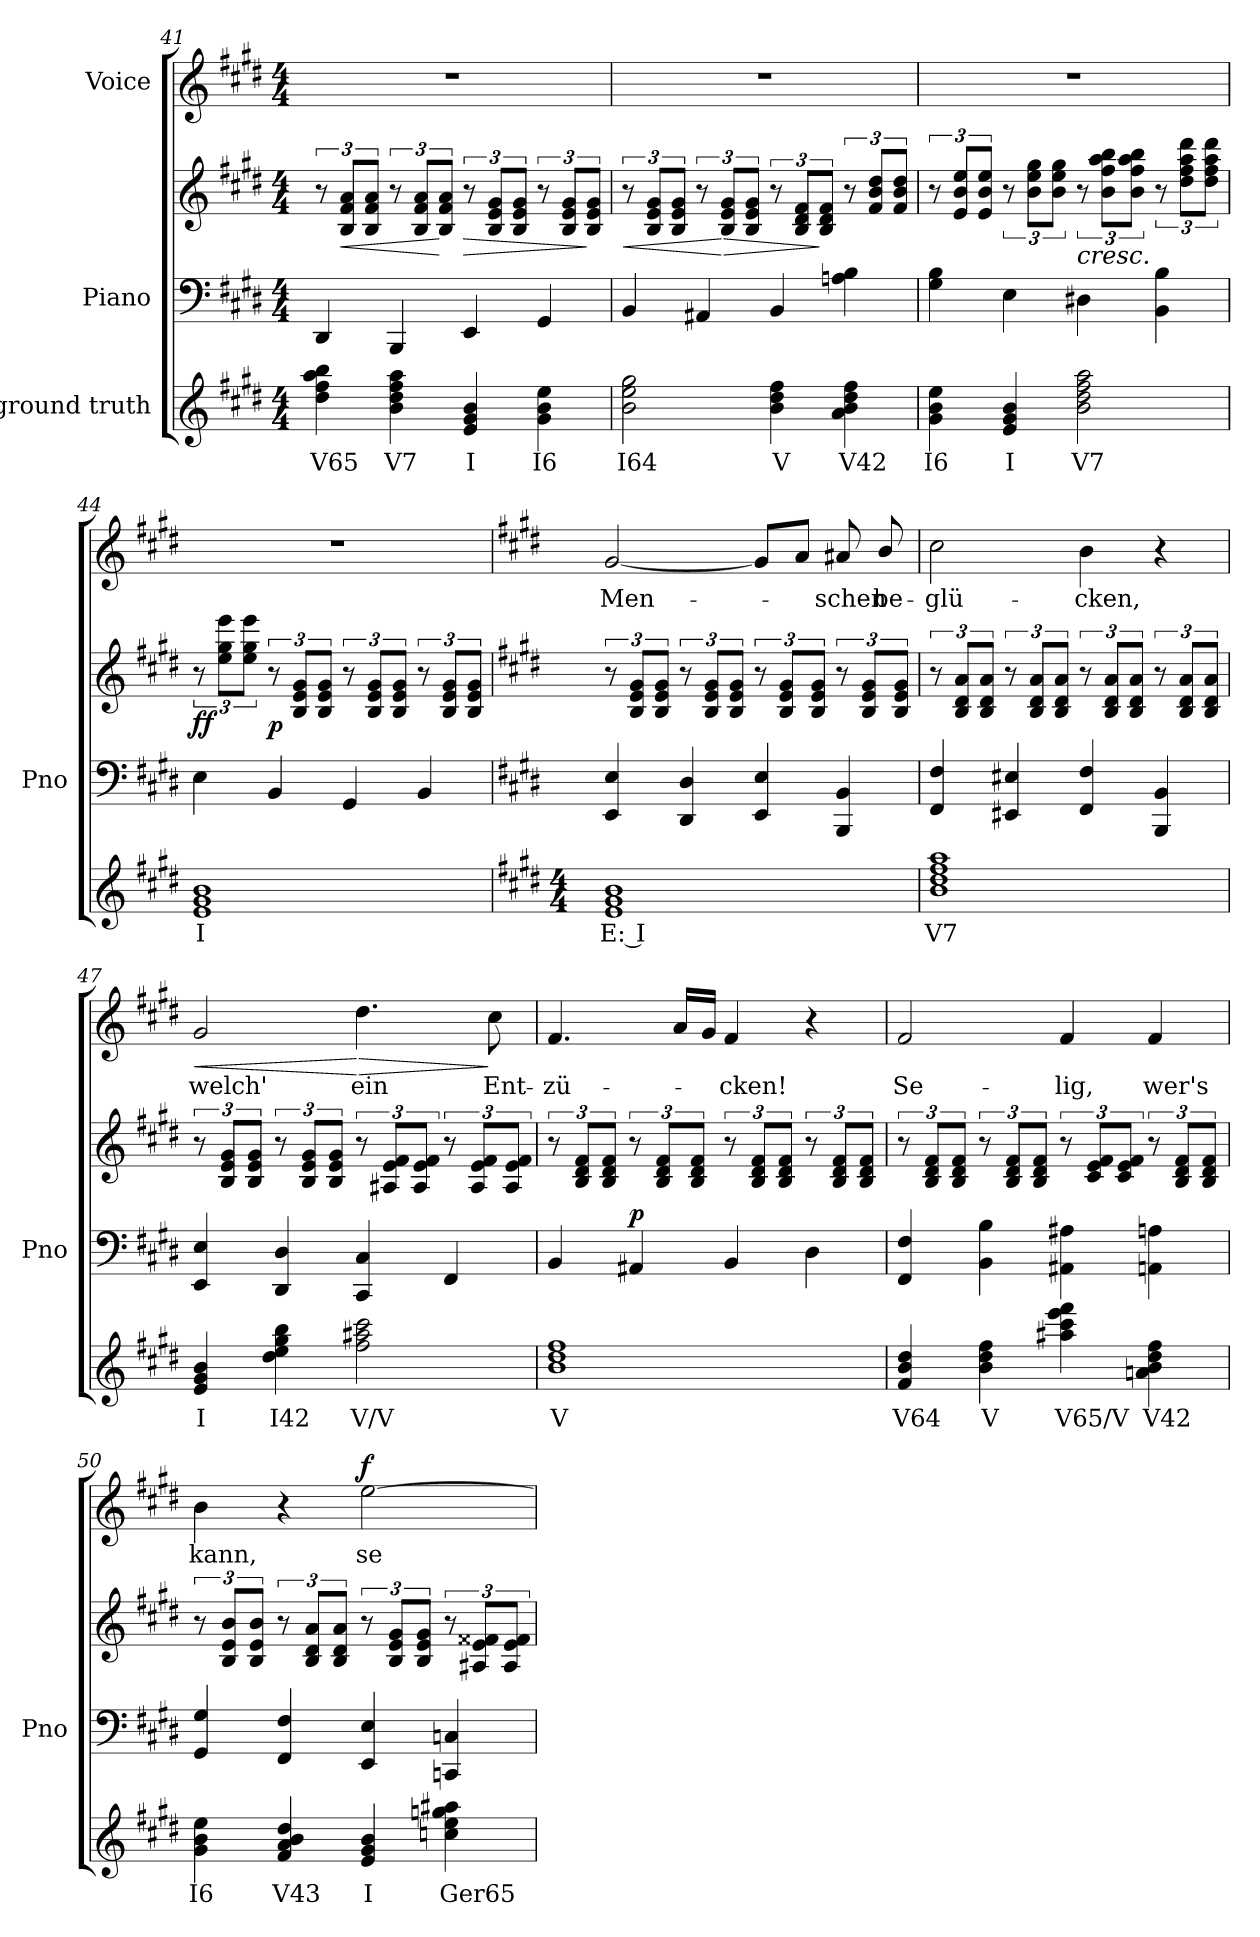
**kern	**text	**kern	**kern	**dynam	**kern	**text	**dynam
*part3	*part3	*part2	*part2	*part2	*part1	*part1	*part1
*staff4	*staff4	*staff3	*staff2	*staff2/3	*staff1	*staff1	*staff1
*I"ground truth	*	*I"Piano	*	*	*I"Voice	*	*
*	*	*I'Pno	*	*	*	*	*
*	*	*clefF4	*clefG2	*	*clefG2	*	*
*k[f#c#g#d#]	*	*k[f#c#g#d#]	*k[f#c#g#d#]	*	*k[f#c#g#d#]	*	*
*M4/4	*	*M4/4	*M4/4	*	*M4/4	*	*
=41	=41	=41	=41	=41	=41	=41	=41
4dd# 4ff# 4aa 4bb	V65	4DD#/	12r	.	1r	.	.
!	!	!	!	!LO:HP:b	!	!	!
.	.	.	12B/ 12f#/ 12a/L	<	.	.	.
.	.	.	12B/ 12f#/ 12a/J	.	.	.	.
4b 4dd# 4ff# 4aa	V7	4BBB/	12r	.	.	.	.
.	.	.	12B/ 12f#/ 12a/L	.	.	.	.
.	.	.	12B/ 12f#/ 12a/J	[	.	.	.
!	!	!	!	!LO:HP:b	!	!	!
4e 4g# 4b	I	4EE/	12r	>	.	.	.
.	.	.	12B/ 12e/ 12g#/L	.	.	.	.
.	.	.	12B/ 12e/ 12g#/J	.	.	.	.
4g# 4b 4ee	I6	4GG#/	12r	.	.	.	.
.	.	.	12B/ 12e/ 12g#/L	.	.	.	.
.	.	.	12B/ 12e/ 12g#/J	]	.	.	.
=42	=42	=42	=42	=42	=42	=42	=42
!	!	!	!	!LO:HP:b	!	!	!
2b 2ee 2gg#	I64	4BB/	12r	<	1r	.	.
.	.	.	12B/ 12e/ 12g#/L	.	.	.	.
.	.	.	12B/ 12e/ 12g#/J	.	.	.	.
.	.	4AA#X/	12r	.	.	.	.
!	!	!	!	!LO:HP:n=1:b	!	!	!
.	.	.	12B/ 12e/ 12g#/L	[ >	.	.	.
.	.	.	12B/ 12e/ 12g#/J	.	.	.	.
4b 4dd# 4ff#	V	4BB/	12r	.	.	.	.
.	.	.	12B/ 12d#/ 12f#/L	.	.	.	.
.	.	.	12B/ 12d#/ 12f#/J	]	.	.	.
4a 4b 4dd# 4ff#	V42	4An\ 4B\	12r	.	.	.	.
.	.	.	12f#/ 12b/ 12dd#/L	.	.	.	.
.	.	.	12f#/ 12b/ 12dd#/J	.	.	.	.
=43	=43	=43	=43	=43	=43	=43	=43
4g# 4b 4ee	I6	4G#\ 4B\	12r	.	1r	.	.
.	.	.	12e/ 12b/ 12ee/L	.	.	.	.
.	.	.	12e/ 12b/ 12ee/J	.	.	.	.
4e 4g# 4b	I	4E\	12r	.	.	.	.
.	.	.	12b\ 12ee\ 12gg#\L	.	.	.	.
.	.	.	12b\ 12ee\ 12gg#\J	.	.	.	.
!	!	!	!LO:TX:b:i:t=cresc.	!	!	!	!
2b 2dd# 2ff# 2aa	V7	4D#X\	12r	.	.	.	.
.	.	.	12b\ 12ff#\ 12aa\ 12bb\L	.	.	.	.
.	.	.	12b\ 12ff#\ 12aa\ 12bb\J	.	.	.	.
.	.	4BB\ 4B\	12r	.	.	.	.
.	.	.	12dd#\ 12ff#\ 12aa\ 12ddd#\L	.	.	.	.
.	.	.	12dd#\ 12ff#\ 12aa\ 12ddd#\J	.	.	.	.
=44	=44	=44	=44	=44	=44	=44	=44
!	!	!	!	!LO:DY:b	!	!	!
1e 1g# 1b	I	4E\	12r	ff	1r	.	.
.	.	.	12ee\ 12gg#\ 12eee\L	.	.	.	.
.	.	.	12ee\ 12gg#\ 12eee\J	.	.	.	.
!	!	!	!	!LO:DY:b	!	!	!
.	.	4BB/	12r	p	.	.	.
.	.	.	12B/ 12e/ 12g#/L	.	.	.	.
.	.	.	12B/ 12e/ 12g#/J	.	.	.	.
.	.	4GG#/	12r	.	.	.	.
.	.	.	12B/ 12e/ 12g#/L	.	.	.	.
.	.	.	12B/ 12e/ 12g#/J	.	.	.	.
.	.	4BB/	12r	.	.	.	.
.	.	.	12B/ 12e/ 12g#/L	.	.	.	.
.	.	.	12B/ 12e/ 12g#/J	.	.	.	.
=45	=45	=45	=45	=45	=45	=45	=45
*k[f#c#g#d#]	*	*	*	*	*	*	*
*E:	*	*	*	*	*	*	*
*M4/4	*	*	*	*	*	*	*
!	!	!	!	!	!	!LO:LY:b	!
1e 1g# 1b	E: I	4EE/ 4E/	12r	.	[2g#/	Men-	.
.	.	.	12B/ 12e/ 12g#/L	.	.	.	.
.	.	.	12B/ 12e/ 12g#/J	.	.	.	.
.	.	4DD#/ 4D#/	12r	.	.	.	.
.	.	.	12B/ 12e/ 12g#/L	.	.	.	.
.	.	.	12B/ 12e/ 12g#/J	.	.	.	.
.	.	4EE/ 4E/	12r	.	8g#/L]	.	.
.	.	.	12B/ 12e/ 12g#/L	.	.	.	.
.	.	.	.	.	8a/J	.	.
.	.	.	12B/ 12e/ 12g#/J	.	.	.	.
!	!	!	!	!	!	!LO:LY:b	!
.	.	4BBB/ 4BB/	12r	.	8a#X/	-schen	.
.	.	.	12B/ 12e/ 12g#/L	.	.	.	.
!	!	!	!	!	!	!LO:LY:b	!
.	.	.	.	.	8b/	be-	.
.	.	.	12B/ 12e/ 12g#/J	.	.	.	.
=46	=46	=46	=46	=46	=46	=46	=46
!	!	!	!	!	!	!LO:LY:b	!
1b 1dd# 1ff# 1aa	V7	4FF#/ 4F#/	12r	.	2cc#\	-glü-	.
.	.	.	12B/ 12d#/ 12a/L	.	.	.	.
.	.	.	12B/ 12d#/ 12a/J	.	.	.	.
.	.	4EE#X/ 4E#X/	12r	.	.	.	.
.	.	.	12B/ 12d#/ 12a/L	.	.	.	.
.	.	.	12B/ 12d#/ 12a/J	.	.	.	.
!	!	!	!	!	!	!LO:LY:b	!
.	.	4FF#/ 4F#/	12r	.	4b\	-cken,	.
.	.	.	12B/ 12d#/ 12a/L	.	.	.	.
.	.	.	12B/ 12d#/ 12a/J	.	.	.	.
.	.	4BBB/ 4BB/	12r	.	4r	.	.
.	.	.	12B/ 12d#/ 12a/L	.	.	.	.
.	.	.	12B/ 12d#/ 12a/J	.	.	.	.
=47	=47	=47	=47	=47	=47	=47	=47
!	!	!	!	!	!	!LO:LY:b	!LO:HP:b
4e 4g# 4b	I	4EE/ 4E/	12r	.	2g#/	welch'	<
.	.	.	12B/ 12e/ 12g#/L	.	.	.	.
.	.	.	12B/ 12e/ 12g#/J	.	.	.	.
4dd# 4ee 4gg# 4bb	I42	4DD#/ 4D#/	12r	.	.	.	.
.	.	.	12B/ 12e/ 12g#/L	.	.	.	.
.	.	.	12B/ 12e/ 12g#/J	.	.	.	.
!	!	!	!	!	!	!LO:LY:b	!LO:HP:n=1:b
2ff# 2aa#X 2ccc#	V/V	4CC#/ 4C#/	12r	.	4.dd#\	ein	[ >
.	.	.	12A#X/ 12e/ 12f#/L	.	.	.	.
.	.	.	12A#/ 12e/ 12f#/J	.	.	.	.
.	.	4FF#/	12r	.	.	.	.
.	.	.	12A#/ 12e/ 12f#/L	.	.	.	.
!	!	!	!	!	!	!LO:LY:b	!
.	.	.	.	.	8cc#\	Ent-	]
.	.	.	12A#/ 12e/ 12f#/J	.	.	.	.
=48	=48	=48	=48	=48	=48	=48	=48
!	!	!	!	!	!	!LO:LY:b	!
1b 1dd# 1ff#	V	4BB/	12r	.	4.f#/	-zü-	.
.	.	.	12B/ 12d#/ 12f#/L	.	.	.	.
.	.	.	12B/ 12d#/ 12f#/J	.	.	.	.
!	!	!	!	!LO:DY:a=2	!	!	!
.	.	4AA#X/	12r	p	.	.	.
.	.	.	12B/ 12d#/ 12f#/L	.	.	.	.
.	.	.	.	.	16a/LL	.	.
.	.	.	12B/ 12d#/ 12f#/J	.	.	.	.
.	.	.	.	.	16g#/JJ	.	.
!	!	!	!	!	!	!LO:LY:b	!
.	.	4BB/	12r	.	4f#/	-cken!	.
.	.	.	12B/ 12d#/ 12f#/L	.	.	.	.
.	.	.	12B/ 12d#/ 12f#/J	.	.	.	.
.	.	4D#\	12r	.	4r	.	.
.	.	.	12B/ 12d#/ 12f#/L	.	.	.	.
.	.	.	12B/ 12d#/ 12f#/J	.	.	.	.
=49	=49	=49	=49	=49	=49	=49	=49
!	!	!	!	!	!	!LO:LY:b	!
4f# 4b 4dd#	V64	4FF#/ 4F#/	12r	.	2f#/	Se-	.
.	.	.	12B/ 12d#/ 12f#/L	.	.	.	.
.	.	.	12B/ 12d#/ 12f#/J	.	.	.	.
4b 4dd# 4ff#	V	4BB\ 4B\	12r	.	.	.	.
.	.	.	12B/ 12d#/ 12f#/L	.	.	.	.
.	.	.	12B/ 12d#/ 12f#/J	.	.	.	.
!	!	!	!	!	!	!LO:LY:b	!
4aa#X 4ccc# 4eee 4fff#	V65/V	4AA#X\ 4A#X\	12r	.	4f#/	-lig,	.
.	.	.	12c#/ 12e/ 12f#/L	.	.	.	.
.	.	.	12c#/ 12e/ 12f#/J	.	.	.	.
!	!	!	!	!	!	!LO:LY:b	!
4an 4b 4dd# 4ff#	V42	4AAn\ 4An\	12r	.	4f#/	wer's	.
.	.	.	12B/ 12d#/ 12f#/L	.	.	.	.
.	.	.	12B/ 12d#/ 12f#/J	.	.	.	.
=50	=50	=50	=50	=50	=50	=50	=50
!	!	!	!	!	!	!LO:LY:b	!
4g# 4b 4ee	I6	4GG#/ 4G#/	12r	.	4b\	kann,	.
.	.	.	12B/ 12e/ 12b/L	.	.	.	.
.	.	.	12B/ 12e/ 12b/J	.	.	.	.
4f# 4a 4b 4dd#	V43	4FF#/ 4F#/	12r	.	4r	.	.
.	.	.	12B/ 12d#/ 12a/L	.	.	.	.
.	.	.	12B/ 12d#/ 12a/J	.	.	.	.
!	!	!	!	!	!	!LO:LY:b	!LO:DY:a
4e 4g# 4b	I	4EE/ 4E/	12r	.	[2ee\	se-	f
.	.	.	12B/ 12e/ 12g#/L	.	.	.	.
.	.	.	12B/ 12e/ 12g#/J	.	.	.	.
4ccn 4ee 4ggn 4aa#X	Ger65	4CCn/ 4Cn/	12r	.	.	.	.
.	.	.	12A#X/ 12e/ 12f##X/L	.	.	.	.
.	.	.	12A#/ 12e/ 12f##/J	.	.	.	.
=	=	=	=	=	=	=	=
*-	*-	*-	*-	*-	*-	*-	*-
